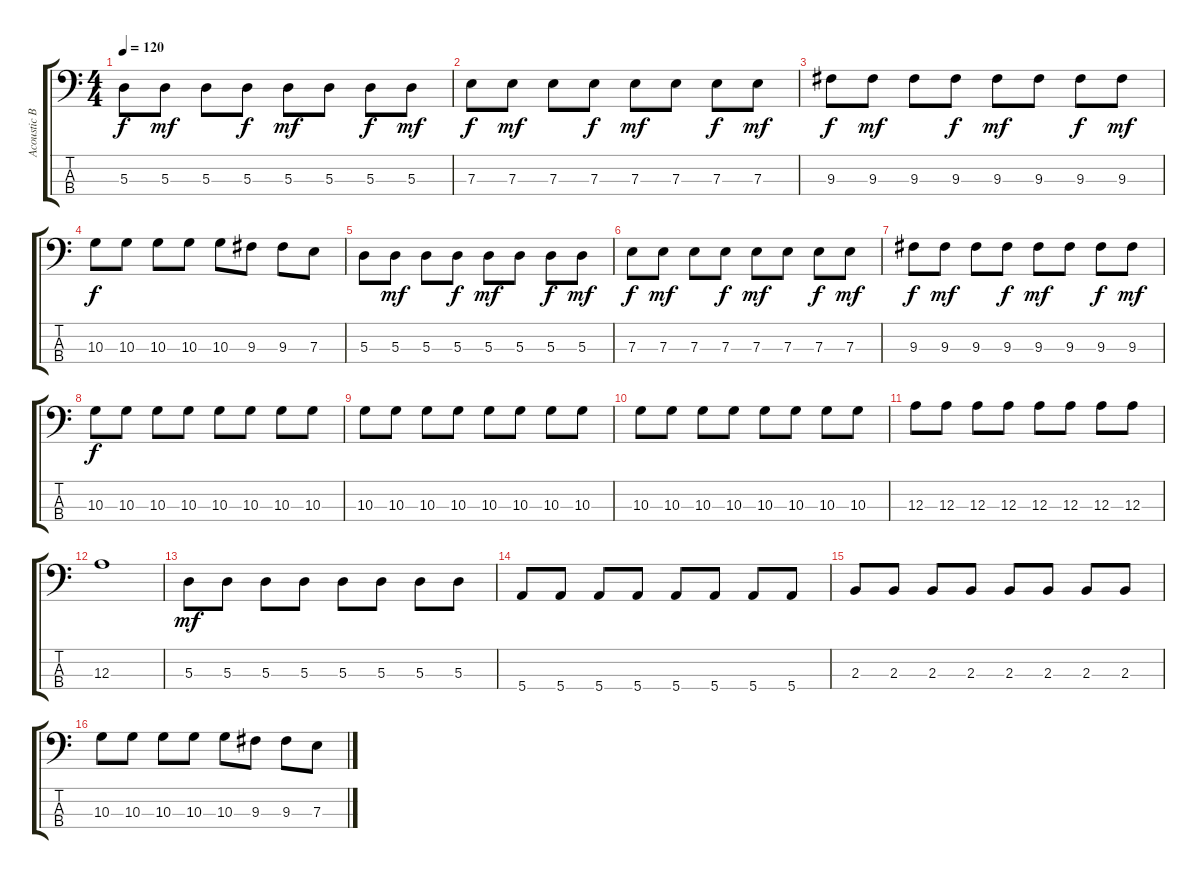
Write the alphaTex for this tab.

\track ("Acoustic Bass" "Acoustic B") {instrument acousticguitarsteel}
\staff {score tabs}
\tuning (G2 D2 A1 E1) {hide}
\ts (4 4)
\tempo 120
\clef f4
\ks c
5.3.8{dy f} 5.3.8{dy mf} 5.3.8 5.3.8{dy f} 5.3.8{dy mf} 5.3.8 5.3.8{dy f} 5.3.8{dy mf} |
7.3.8{dy f} 7.3.8{dy mf} 7.3.8 7.3.8{dy f} 7.3.8{dy mf} 7.3.8 7.3.8{dy f} 7.3.8{dy mf} |
9.3.8{dy f} 9.3.8{dy mf} 9.3.8 9.3.8{dy f} 9.3.8{dy mf} 9.3.8 9.3.8{dy f} 9.3.8{dy mf} |
10.3.8{dy f} 10.3.8 10.3.8 10.3.8 10.3.8 9.3.8 9.3.8 7.3.8 |
5.3.8 5.3.8{dy mf} 5.3.8 5.3.8{dy f} 5.3.8{dy mf} 5.3.8 5.3.8{dy f} 5.3.8{dy mf} |
7.3.8{dy f} 7.3.8{dy mf} 7.3.8 7.3.8{dy f} 7.3.8{dy mf} 7.3.8 7.3.8{dy f} 7.3.8{dy mf} |
9.3.8{dy f} 9.3.8{dy mf} 9.3.8 9.3.8{dy f} 9.3.8{dy mf} 9.3.8 9.3.8{dy f} 9.3.8{dy mf} |
10.3.8{dy f} 10.3.8 10.3.8 10.3.8 10.3.8 10.3.8 10.3.8 10.3.8 |
10.3.8 10.3.8 10.3.8 10.3.8 10.3.8 10.3.8 10.3.8 10.3.8 |
10.3.8 10.3.8 10.3.8 10.3.8 10.3.8 10.3.8 10.3.8 10.3.8 |
12.3.8 12.3.8 12.3.8 12.3.8 12.3.8 12.3.8 12.3.8 12.3.8 |
12.3.1 |
5.3.8{dy mf} 5.3.8 5.3.8 5.3.8 5.3.8 5.3.8 5.3.8 5.3.8 |
5.4.8 5.4.8 5.4.8 5.4.8 5.4.8 5.4.8 5.4.8 5.4.8 |
2.3.8 2.3.8 2.3.8 2.3.8 2.3.8 2.3.8 2.3.8 2.3.8 |
10.3.8 10.3.8 10.3.8 10.3.8 10.3.8 9.3.8 9.3.8 7.3.8
